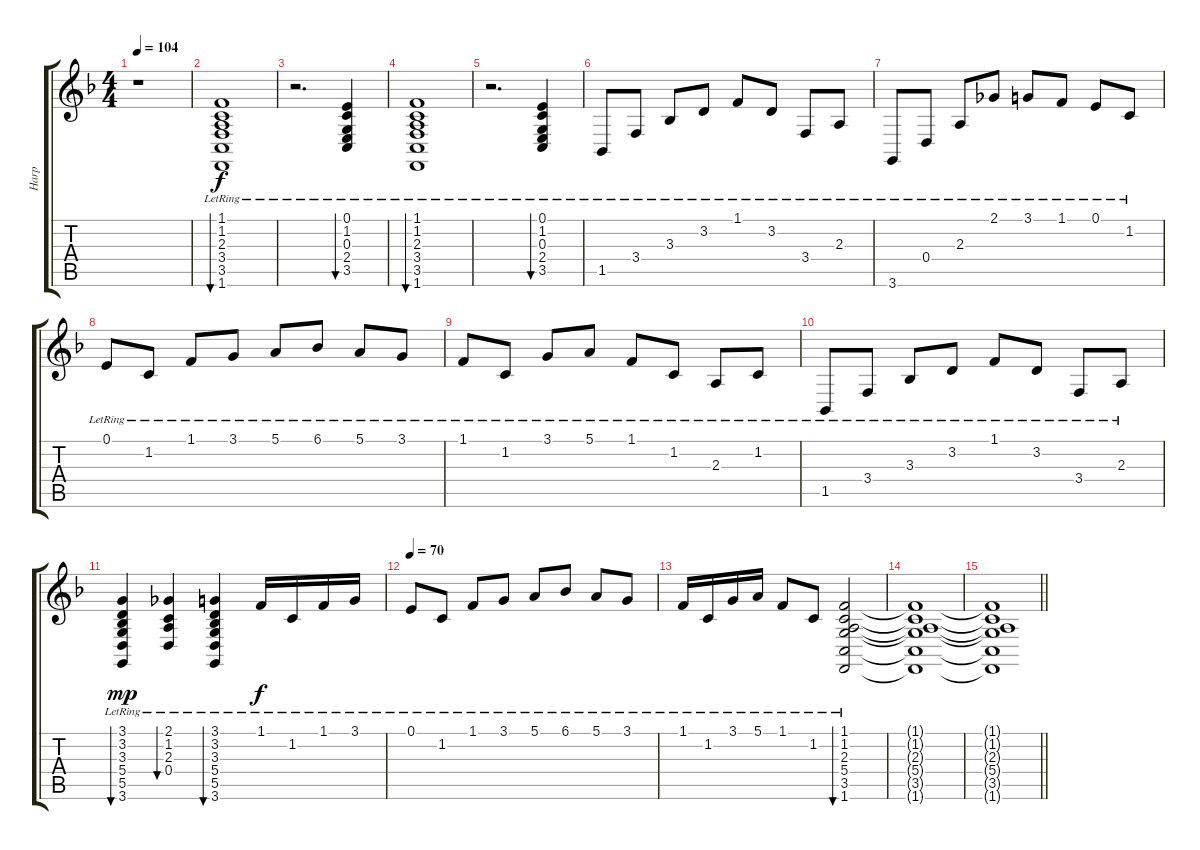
\track ("Harp" "Harp") {instrument orchestralharp}
\staff {score tabs}
\tuning (E4 B3 G3 D3 A2 E2) {hide}
\ts (4 4)
\tempo 104
\clef g2
\ks f
r.1{dy f} |
(1.1{lr} 1.2{lr} 2.3{lr} 3.4{lr} 3.5{lr} 1.6{lr}).1{bu 60} |
r.2{d} (0.1{lr} 1.2{lr} 0.3{lr} 2.4{lr} 3.5{lr}).4{bu 60} |
(1.1{lr} 1.2{lr} 2.3{lr} 3.4{lr} 3.5{lr} 1.6{lr}).1{bu 60} |
r.2{d} (0.1{lr} 1.2{lr} 0.3{lr} 2.4{lr} 3.5{lr}).4{bu 60} |
1.5{lr}.8{volume 12} 3.4{lr}.8 3.3{lr}.8 3.2{lr}.8 1.1{lr}.8 3.2{lr}.8 3.4{lr}.8 2.3{lr}.8 |
3.6{lr}.8 0.4{lr}.8 2.3{lr}.8 2.1{lr}.8 3.1{lr}.8 1.1{lr}.8 0.1{lr}.8 1.2{lr}.8 |
0.1{lr}.8 1.2{lr}.8 1.1{lr}.8 3.1{lr}.8 5.1{lr}.8 6.1{lr}.8 5.1{lr}.8 3.1{lr}.8 |
1.1{lr}.8 1.2{lr}.8 3.1{lr}.8 5.1{lr}.8 1.1{lr}.8 1.2{lr}.8 2.3{lr}.8 1.2{lr}.8 |
1.5{lr}.8 3.4{lr}.8 3.3{lr}.8 3.2{lr}.8 1.1{lr}.8 3.2{lr}.8 3.4{lr}.8 2.3{lr}.8 |
(3.1{lr} 3.2{lr} 3.3{lr} 5.4{lr} 5.5{lr} 3.6{lr}).4{bu 120 dy mp} (2.1{lr} 1.2{lr} 2.3{lr} 0.4{lr}).4{bu 120} (3.1{lr} 3.2{lr} 3.3{lr} 5.4{lr} 5.5{lr} 3.6{lr}).4{bu 120} 1.1{lr}.16{dy f} 1.2{lr}.16 1.1{lr}.16 3.1{lr}.16 |
\tempo 70
0.1{lr}.8 1.2{lr}.8 1.1{lr}.8 3.1{lr}.8 5.1{lr}.8 6.1{lr}.8 5.1{lr}.8 3.1{lr}.8 |
1.1{lr}.16 1.2{lr}.16 3.1{lr}.16 5.1{lr}.16 1.1{lr}.8 1.2{lr}.8 (1.1 1.2 2.3{lr} 5.4 3.5 1.6).2{bu 120} |
(1.1{t} 1.2{t} 2.3{t} 5.4{t} 3.5{t} 1.6{t}).1{volume 0} |
\barLineRight lightlight
(1.1{t} 1.2{t} 2.3{t} 5.4{t} 3.5{t} 1.6{t}).1
